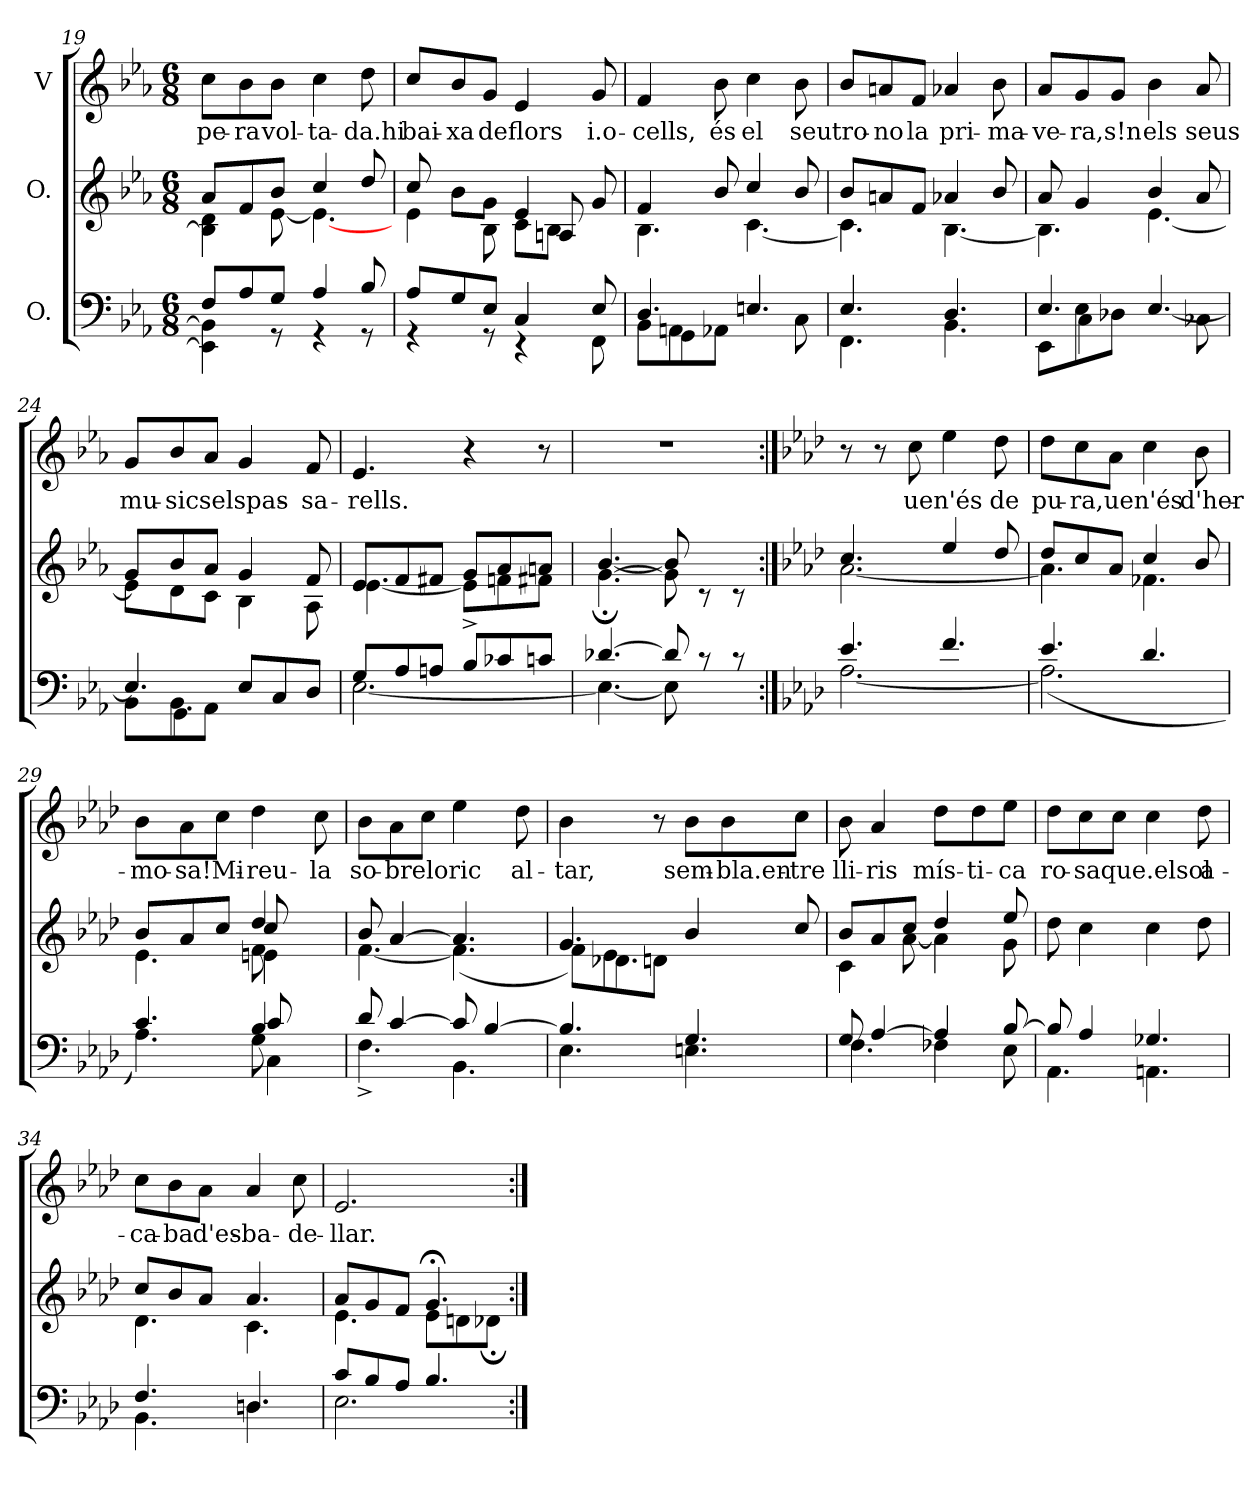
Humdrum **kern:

**kern	**kern	**kern	**text
*part3	*part2	*part1	*part1
*staff3	*staff2	*staff1	*staff1
*I"O.	*I"O.	*I"V	*
*clefF4	*clefG2	*clefG2	*
*k[b-e-a-]	*k[b-e-a-]	*k[b-e-a-]	*
*E-:	*E-:	*E-:	*
*M6/8	*M6/8	*M6/8	*
=19	=19	=19	=19
*^	*^	*	*
!	!	!	!	!	!LO:LY:b
8F/L	4EE-\] 4BB-\]	8a-/L	4B-\] 4d\	8cc\L	-pe-
!	!	!	!	!	!LO:LY:b
8A-/	.	8f/	.	8b-\	-ra
!	!	!	!	!	!LO:LY:b
8G/J	8rGG	8b-/J	[<8e-\	8b-\J	vol-
!	!	!	!	!	!LO:LY:b
4A-/	4rGG	4cc/	4.e-\_	4cc\	-ta-
!	!	!	!	!	!LO:LY:b
8B-/	8rGG	8dd/	.	8dd\	-da.hi
=20	=20	=20	=20	=20	=20
*	*	*^	*^	*	*
!	!	!	!	!	!	!	!LO:LY:b
8A-/L	4rGG	8cc/	8ryy	4e-\	2ryy	8cc/L	bai-
!	!	!	!	!	!	!	!LO:LY:b
8G/	.	8ryy	8b-\L	.	.	8b-/	-xa
!	!	!	!	!	!	!	!LO:LY:b
8E-/J	8rGG	2ryy	8g\J	8B-\	.	8g/J	deflors
4C/	4rEE	.	8c\L	4e-/	.	4e-/	.
.	.	.	8B-\J	.	8An/	.	.
!	!	!	!	!	!	!	!LO:LY:b
8E-/	8FF\	.	8ryy	8ryy	8g/	8g/	i.o-
=21	=21	=21	=21	=21	=21	=21	=21
*	*^	*	*	*	*	*	*
!	!	!	!	!	!	!	!	!LO:LY:b
*	*	*	*	*v	*v	*v	*	*
4.D/	8BB-\L	8ryy	4f/	4.B-\	4f/	-cells,
.	8AAn\	4GG\	.	.	.	.
!	!	!	!	!	!	!LO:LY:b
.	8AA-X\J	.	8b-/	.	8b-\	és
!	!	!	!	!	!	!LO:LY:b
4.ryy	4.En/	4ryy	4cc/	[<4.c\	4cc\	el
!	!	!	!	!	!	!LO:LY:b
.	.	8C\	8b-/	.	8b-\	seu
!!LO:LB:g=z
=22	=22	=22	=22	=22	=22	=22
!	!	!	!	!	!	!LO:LY:b
*	*v	*v	*	*	*	*
4.E-/	4.FF\	8b-/L	4.c\]	8b-/L	tro-
!	!	!	!	!	!LO:LY:b
.	.	8an/	.	8an/	-no
!	!	!	!	!	!LO:LY:b
.	.	8f/J	.	8f/J	la
!	!	!	!	!	!LO:LY:b
4.D/	4.BB-\	4a-X/	[<4.B-\	4a-X/	pri-
!	!	!	!	!	!LO:LY:b
.	.	8b-/	.	8b-\	-ma-
=23	=23	=23	=23	=23	=23
*	*^	*	*	*	*
!	!	!	!	!	!	!LO:LY:b
4.E-/	8EE-\L	8ryy	8a-/	4.B-\]	8a-/L	-ve-
!	!	!	!	!	!	!LO:LY:b
.	8E-\	4C\	4g/	.	8g/	-ra,
!	!	!	!	!	!	!LO:LY:b
.	8D-X\J	.	.	.	8g/J	s!n
!	!	!	!	!	!	!LO:LY:b
4.ryy	[>4.E-/	4ryy	4b-/	[<4.e-\	4b-\	els
!	!	!	!	!	!	!LO:LY:b
.	.	8C-X\	8a-/	.	8a-/	seus
=24	=24	=24	=24	=24	=24	=24
!	!	!	!	!	!	!LO:LY:b
8ryy	4.E-/]	8BB-\L	8g/L	8e-\L]	8g/L	mu-
!	!	!	!	!	!	!LO:LY:b
4.BB-\	.	8GG\	8b-/	8d\	8b-/	-sicselspas-
.	.	8AA-\J	8a-/J	8c\J	8a-/J	.
.	4.ryy	8E-/L	4g/	4B-\	4g/	.
4ryy	.	8C/	.	.	.	.
!	!	!	!	!	!	!LO:LY:b
.	.	8D/J	8f/	8A-\	8f/	-sa-
=25	=25	=25	=25	=25	=25	=25
!	!	!	!	!	!	!LO:LY:b
*	*v	*v	*	*	*	*
8G/L	[<2.E-\	8e-/L	[<4.e-\	4.e-/	-rells.
8A-/	.	8f/	.	.	.
8An/J	.	8f#X/J	.	.	.
8B-^>/L	.	8g/L	8e-\L]	4r	.
8c-X/	.	8a-/	8fn\	.	.
8cn/J	.	8an/J	8f#X\J	8r	.
=26	=26	=26	=26	=26	=26
!	!	!	!	!LO:N:vis=1	!
[>4.d-X/	4.E-\_	[<4.g\	[>4.b-;</	2.r	.
8d-/]	8E-\]	8g\]	8b-/]	.	.
8rc	4ryy	4ryy	8rc	.	.
8rc	.	.	8rc	.	.
!!LO:LB:g=z
=27:|!	=27:|!	=27:|!	=27:|!	=27:|!	=27:|!
*k[b-e-a-d-]	*	*k[b-e-a-d-]	*	*k[b-e-a-d-]	*
*A-:	*	*A-:	*	*A-:	*
4.e-/	[<2.A-\	4.cc/	[<2.a-\	8r	.
.	.	.	.	8r	.
!	!	!	!	!	!LO:LY:b
.	.	.	.	8cc\	uen'és
4.f/	.	4ee-/	.	4ee-\	.
!	!	!	!	!	!LO:LY:b
.	.	8dd-/	.	8dd-\	de
=28	=28	=28	=28	=28	=28
!	!	!	!	!	!LO:LY:b
4.e-/	(<2.A-\]	8dd-/L	4.a-\]	8dd-\L	pu-
!	!	!	!	!	!LO:LY:b
.	.	8cc/	.	8cc\	-ra,
!	!	!	!	!	!LO:LY:b
.	.	8a-/J	.	8a-\J	uen'és
4.d-/	.	4cc/	4.f-X\	4cc\	.
!	!	!	!	!	!LO:LY:b
.	.	8b-/	.	8b-\	d'her-
=29	=29	=29	=29	=29	=29
*^	*^	*^	*^	*	*
!	!	!	!	!	!	!	!	!	!LO:LY:b
4.c/	4.A-\)	4.ryy	4.ryy	8b-/L	4.e-\	4.ryy	4.ryy	8b-\L	-mo-
!	!	!	!	!	!	!	!	!	!LO:LY:b
.	.	.	.	8a-/	.	.	.	8a-\	-sa!Mi-
.	.	.	.	8cc/J	.	.	.	8cc\J	.
!	!	!	!	!	!	!	!	!	!LO:LY:b
8G\	4B-/	4C\	8c/	8f\	4dd-/	4en\	8cc/	4dd-\	-reu-
8ryy	.	.	8ryy	8ryy	.	.	8ryy	.	.
!	!	!	!	!	!	!	!	!	!LO:LY:b
8ryy	8ryy	8ryy	8ryy	8ryy	8ryy	8ryy	8ryy	8cc\	-la
=30	=30	=30	=30	=30	=30	=30	=30	=30	=30
!	!	!	!	!	!	!	!	!	!LO:LY:b
*	*v	*v	*v	*	*	*	*	*	*
*	*	*	*v	*v	*v	*	*
8d-/	4.F^<\	8b-/	[<4.f\	8b-\L	so-
!	!	!	!	!	!LO:LY:b
[>4c/	.	[>4a-/	.	8a-\	-breloric
.	.	.	.	8cc\J	.
8c/]	4.BB-\	4.a-/]	(<4.f\]	4ee-\	.
[>4B-/	.	.	.	.	.
!	!	!	!	!	!LO:LY:b
.	.	.	.	8dd-\	al-
=31	=31	=31	=31	=31	=31
*	*	*	*^	*	*
!	!	!	!	!	!	!LO:LY:b
4.B-/]	4.E-\	4.g/	8f\L)	8ryy	4b-\	-tar,
.	.	.	8e-\	4.d-X\	.	.
.	.	.	8dn\J	.	8r	.
!	!	!	!	!	!	!LO:LY:b
4.G/	4.En\	4.ryy	4b-/	.	8b-\L	sem-
!	!	!	!	!	!	!LO:LY:b
.	.	.	.	8ryy	8b-\	-bla.en-
!	!	!	!	!	!	!LO:LY:b
.	.	.	8ryy	8cc/	8cc\J	-tre
!!LO:PB:g=z
=32	=32	=32	=32	=32	=32	=32
!	!	!	!	!	!	!LO:LY:b
*	*	*	*v	*v	*	*
8G/	4.F\	8b-/L	4c\	8b-\	lli-
!	!	!	!	!	!LO:LY:b
[>4A-/	.	8a-/	.	4a-/	-ris
.	.	8cc/J	[<8a-\	.	.
!	!	!	!	!	!LO:LY:b
4A-/]	4F-X\	4dd-/	4a-\]	8dd-\L	mís-
!	!	!	!	!	!LO:LY:b
.	.	.	.	8dd-\	-ti-
!	!	!	!	!	!LO:LY:b
[>8B-/	8E-\	8ee-/	8g\	8ee-\J	-ca
=33	=33	=33	=33	=33	=33
!	!	!	!	!	!LO:LY:b
*	*	*v	*v	*	*
8B-/]	4.AA-\	8dd-\	8dd-\L	ro-
!	!	!	!	!LO:LY:b
4A-/	.	4cc\	8cc\	-saque.elsol
.	.	.	8cc\J	.
4.G-X/	4.AAn\	4cc\	4cc\	.
!	!	!	!	!LO:LY:b
.	.	8dd-\	8dd-\	a-
=34	=34	=34	=34	=34
*	*	*^	*	*
!	!	!	!	!	!LO:LY:b
4.F/	4.BB-\	8cc/L	4.d-\	8cc\L	-ca-
!	!	!	!	!	!LO:LY:b
.	.	8b-/	.	8b-\	-ba
!	!	!	!	!	!LO:LY:b
.	.	8a-/J	.	8a-\J	d'es-
!	!	!	!	!	!LO:LY:b
4.Dn/	4.D\	4.a-/	4.c\	4a-/	-ba-
!	!	!	!	!	!LO:LY:b
.	.	.	.	8cc\	-de-
=35	=35	=35	=35	=35	=35
!	!	!	!	!	!LO:LY:b
8c/L	2.E-\	8a-/L	4.e-\	2.e-/	-llar.
8B-/	.	8g/	.	.	.
8A-/J	.	8f/J	.	.	.
4.B-/	.	4.g;</	8e-\L	.	.
.	.	.	8dn\	.	.
.	.	.	8d-X;\J	.	.
*v	*v	*	*	*	*
*	*v	*v	*	*
=:|!	=:|!	=:|!	=:|!
*-	*-	*-	*-
